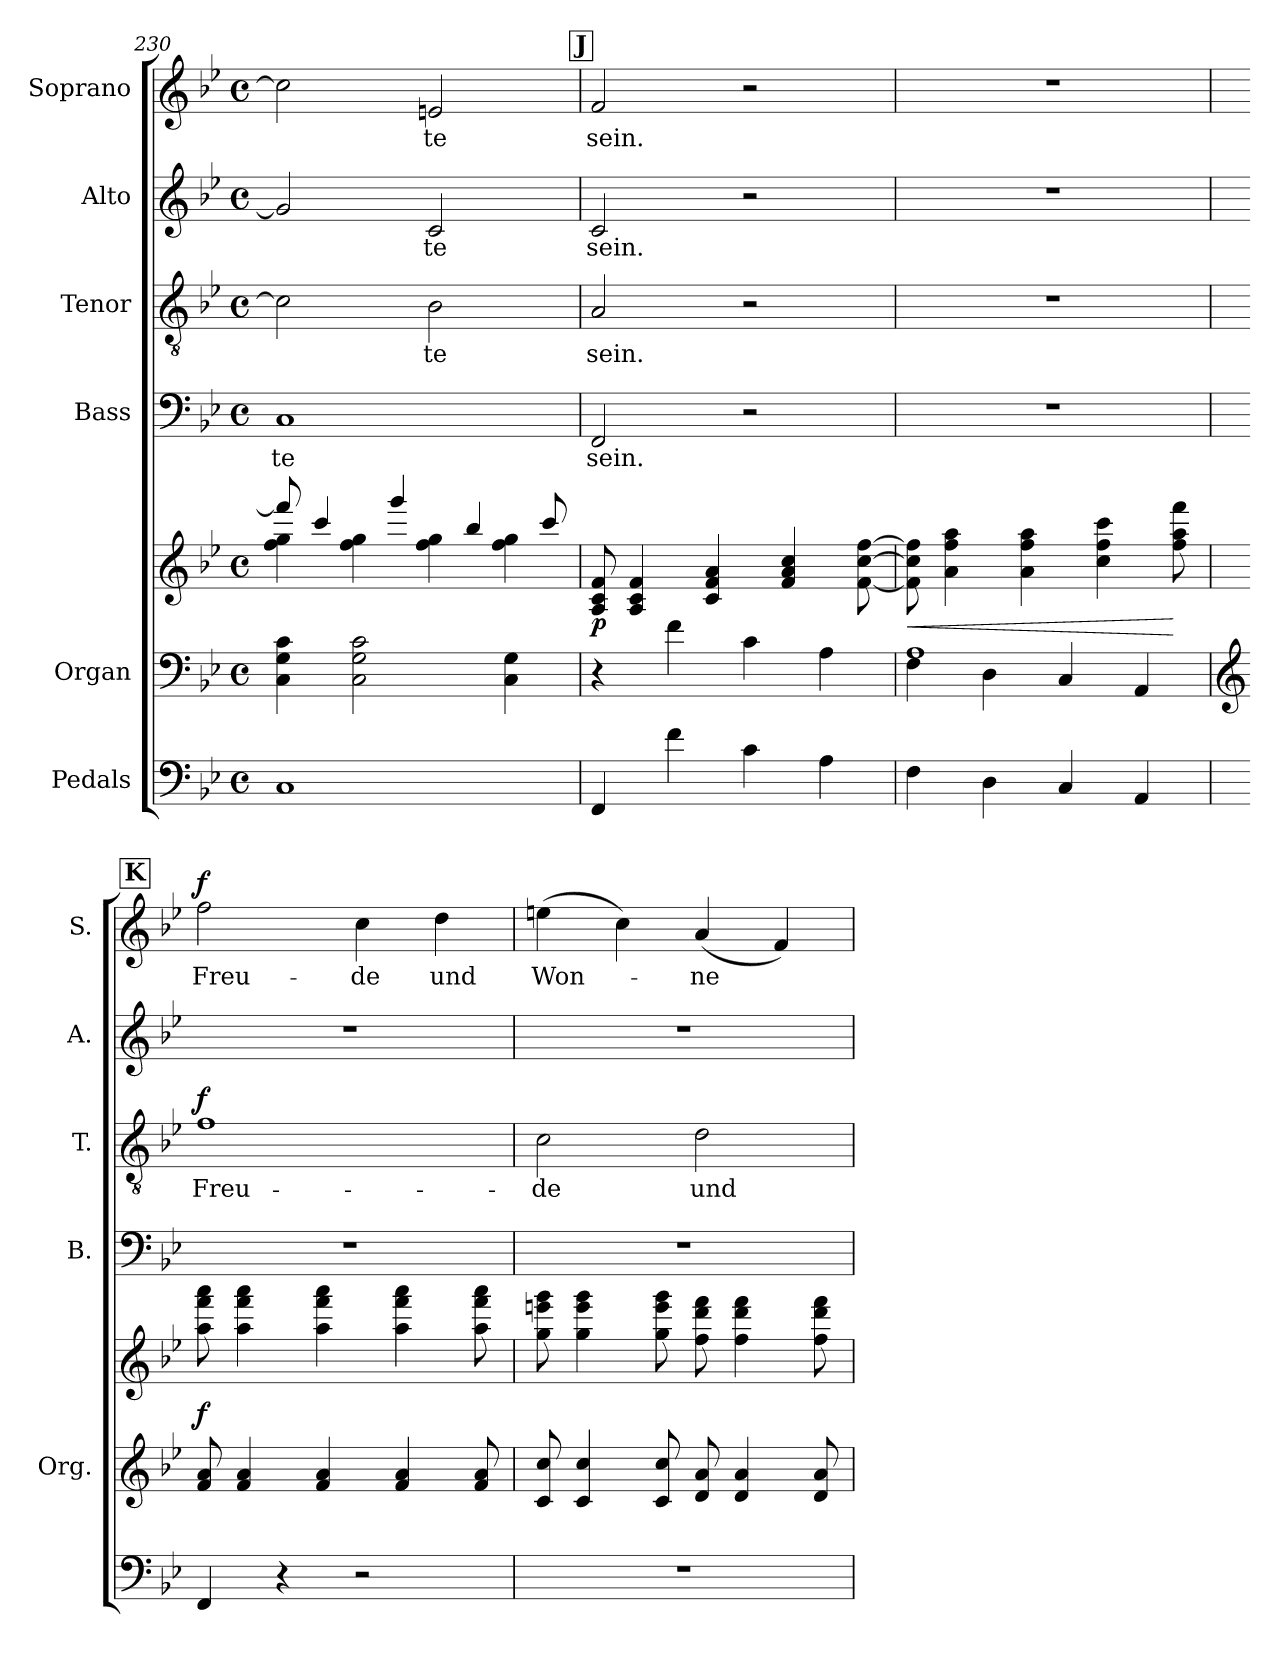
**kern	**kern	**kern	**dynam	**kern	**text	**kern	**text	**dynam	**kern	**text	**kern	**text	**dynam
*part6	*part5	*part5	*part5	*part4	*part4	*part3	*part3	*part3	*part2	*part2	*part1	*part1	*part1
*staff7	*staff6	*staff5	*staff5/6	*staff4	*staff4	*staff3	*staff3	*staff3	*staff2	*staff2	*staff1	*staff1	*staff1
*I"Pedals	*I"Organ	*	*	*I"Bass	*	*I"Tenor	*	*	*I"Alto	*	*I"Soprano	*	*
*	*I'Org.	*	*	*I'B.	*	*I'T.	*	*	*I'A.	*	*I'S.	*	*
*clefF4	*clefF4	*clefG2	*	*clefF4	*	*clefGv2	*	*	*clefG2	*	*clefG2	*	*
*	*	*	*	*	*	*ITrd7c12	*	*	*	*	*	*	*
*k[b-e-]	*k[b-e-]	*k[b-e-]	*	*k[b-e-]	*	*k[b-e-]	*	*	*k[b-e-]	*	*k[b-e-]	*	*
*B-:	*B-:	*B-:	*	*B-:	*	*B-:	*	*	*B-:	*	*B-:	*	*
*M4/4	*M4/4	*M4/4	*	*M4/4	*	*M4/4	*	*	*M4/4	*	*M4/4	*	*
*met(c)	*met(c)	*met(c)	*	*met(c)	*	*met(c)	*	*	*met(c)	*	*met(c)	*	*
=230	=230	=230	=230	=230	=230	=230	=230	=230	=230	=230	=230	=230	=230
*	*	*^	*	*	*	*	*	*	*	*	*	*	*
!	!	!	!	!	!	!LO:LY:b:color=#000000	!	!	!	!	!	!	!	!
1Ci	4Ci\ 4Gi 4ci	8fffi/]	4ffi\ 4ggi	.	1Ci	-te	2Ci\]	.	.	2gi/]	.	2cci\]	.	.
.	.	4ccci/	.	.	.	.	.	.	.	.	.	.	.	.
.	2Ci\ 2Gi 2ci	.	4ffi\ 4ggi	.	.	.	.	.	.	.	.	.	.	.
.	.	4gggi/	.	.	.	.	.	.	.	.	.	.	.	.
!	!	!	!	!	!	!	!	!LO:LY:b:color=#000000	!	!	!	!	!	!
!	!	!	!	!	!	!	!	!	!	!	!LO:LY:b:color=#000000	!	!	!
!	!	!	!	!	!	!	!	!	!	!	!	!	!LO:LY:b:color=#000000	!
.	.	.	4ffi\ 4ggi	.	.	.	2BB-i\	-te	.	2ci/	-te	2eni/	-te	.
.	.	4bb-i/	.	.	.	.	.	.	.	.	.	.	.	.
.	4Ci\ 4Gi	.	4ffi\ 4ggi	.	.	.	.	.	.	.	.	.	.	.
.	.	8ccci/	.	.	.	.	.	.	.	.	.	.	.	.
*	*	*v	*v	*	*	*	*	*	*	*	*	*	*	*
!!LO:REH:place=s1:B:color=#000000:enc=box:fs=17.1407:t=J
=231	=231	=231	=231	=231	=231	=231	=231	=231	=231	=231	=231	=231	=231
!	!	!	!	!	!LO:LY:b:color=#000000	!	!	!	!	!	!	!	!
!	!	!	!	!	!	!	!LO:LY:b:color=#000000	!	!	!	!	!	!
!	!	!	!	!	!	!	!	!	!	!LO:LY:b:color=#000000	!	!	!
!	!	!	!	!	!	!	!	!	!	!	!	!LO:LY:b:color=#000000	!
4FFi/	4r	8Ai/ 8ci 8fi	p	2FFi/	sein.	2AAi/	sein.	.	2ci/	sein.	2fi/	sein.	.
.	.	4Ai/ 4ci 4fi	.	.	.	.	.	.	.	.	.	.	.
4fi\	4fi\	.	.	.	.	.	.	.	.	.	.	.	.
.	.	4ci/ 4fi 4ai	.	.	.	.	.	.	.	.	.	.	.
4ci\	4ci\	.	.	2r	.	2r	.	.	2r	.	2r	.	.
.	.	4fi/ 4ai 4cci	.	.	.	.	.	.	.	.	.	.	.
4Ai\	4Ai\	.	.	.	.	.	.	.	.	.	.	.	.
.	.	[8fi\ [8cci [8ffi	.	.	.	.	.	.	.	.	.	.	.
=232	=232	=232	=232	=232	=232	=232	=232	=232	=232	=232	=232	=232	=232
*	*^	*	*	*	*	*	*	*	*	*	*	*	*
!	!	!	!	!LO:HP:b	!	!	!	!	!	!	!	!	!	!
4Fi\	1Ai	4Fi\	8fi\] 8cci] 8ffi]	<	1r	.	1r	.	.	1r	.	1r	.	.
.	.	.	4ai\ 4ffi 4aai	.	.	.	.	.	.	.	.	.	.	.
4Di\	.	4Di\	.	.	.	.	.	.	.	.	.	.	.	.
.	.	.	4ai\ 4ffi 4aai	.	.	.	.	.	.	.	.	.	.	.
4Ci/	.	4Ci/	.	.	.	.	.	.	.	.	.	.	.	.
.	.	.	4cci\ 4ffi 4ccci	.	.	.	.	.	.	.	.	.	.	.
4AAi/	.	4AAi/	.	.	.	.	.	.	.	.	.	.	.	.
.	.	.	8ffi\ 8aai 8fffi	[	.	.	.	.	.	.	.	.	.	.
*	*v	*v	*	*	*	*	*	*	*	*	*	*	*	*
!!LO:REH:place=s1:B:color=#000000:enc=box:fs=17.1407:t=K
=233	=233	=233	=233	=233	=233	=233	=233	=233	=233	=233	=233	=233	=233
*	*clefG2	*	*	*	*	*	*	*	*	*	*	*	*
!	!	!	!	!	!	!	!LO:LY:b:color=#000000	!	!	!	!	!	!
!	!	!	!	!	!	!	!	!	!	!	!	!LO:LY:b:color=#000000	!
4FFi/	8fi/ 8ai	8aai\ 8fffi 8aaai	f	1r	.	1Fi	Freu-	f	1r	.	2ffi\	Freu-	f
.	4fi/ 4ai	4aai\ 4fffi 4aaai	.	.	.	.	.	.	.	.	.	.	.
4r	.	.	.	.	.	.	.	.	.	.	.	.	.
.	4fi/ 4ai	4aai\ 4fffi 4aaai	.	.	.	.	.	.	.	.	.	.	.
!	!	!	!	!	!	!	!	!	!	!	!	!LO:LY:b:color=#000000	!
2r	.	.	.	.	.	.	.	.	.	.	4cci\	-de	.
.	4fi/ 4ai	4aai\ 4fffi 4aaai	.	.	.	.	.	.	.	.	.	.	.
!	!	!	!	!	!	!	!	!	!	!	!	!LO:LY:b:color=#000000	!
.	.	.	.	.	.	.	.	.	.	.	4ddi\	und	.
.	8fi/ 8ai	8aai\ 8fffi 8aaai	.	.	.	.	.	.	.	.	.	.	.
!!LO:PB:g=z
=234	=234	=234	=234	=234	=234	=234	=234	=234	=234	=234	=234	=234	=234
!	!	!	!	!	!	!	!LO:LY:b:color=#000000	!	!	!	!	!	!
!	!	!	!	!	!	!	!	!	!	!	!	!LO:LY:b:color=#000000	!
1r	8ci/ 8cci	8ggi\ 8eeeni 8gggi	.	1r	.	2Ci\	-de	.	1r	.	(4eeni\	Won-	.
.	4ci/ 4cci	4ggi\ 4eeei 4gggi	.	.	.	.	.	.	.	.	.	.	.
.	.	.	.	.	.	.	.	.	.	.	4cci\)	.	.
.	8ci/ 8cci	8ggi\ 8eeei 8gggi	.	.	.	.	.	.	.	.	.	.	.
!	!	!	!	!	!	!	!LO:LY:b:color=#000000	!	!	!	!	!	!
!	!	!	!	!	!	!	!	!	!	!	!	!LO:LY:b:color=#000000	!
.	8di/ 8ai	8ffi\ 8dddi 8fffi	.	.	.	2Di\	und	.	.	.	(4ai/	-ne	.
.	4di/ 4ai	4ffi\ 4dddi 4fffi	.	.	.	.	.	.	.	.	.	.	.
.	.	.	.	.	.	.	.	.	.	.	4fi/)	.	.
.	8di/ 8ai	8ffi\ 8dddi 8fffi	.	.	.	.	.	.	.	.	.	.	.
=	=	=	=	=	=	=	=	=	=	=	=	=	=
*-	*-	*-	*-	*-	*-	*-	*-	*-	*-	*-	*-	*-	*-
